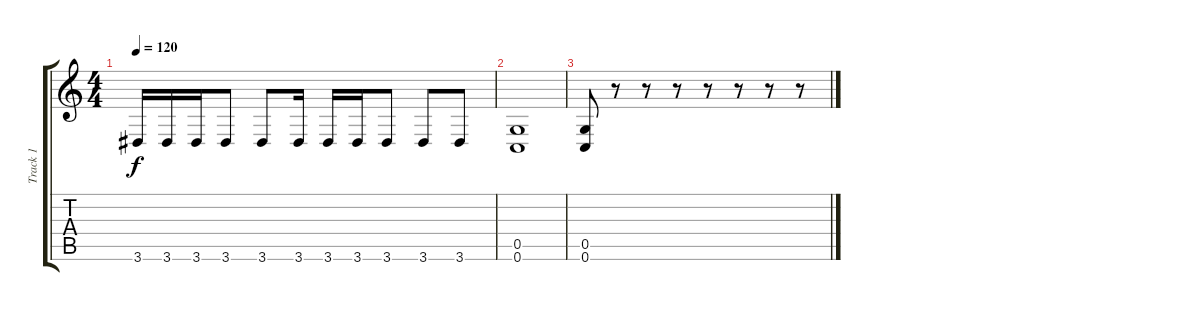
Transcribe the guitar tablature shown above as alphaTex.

\track ("Track 1" "Track 1") {instrument distortionguitar}
\staff {score tabs}
\tuning (D4 A3 F3 C3 G2 C2) {hide}
\ts (4 4)
\tempo 120
\clef g2
\ks c
3.6.16{dy f} 3.6.16 3.6.16 3.6.8 3.6.8 3.6.16 3.6.16 3.6.16 3.6.8 3.6.8 3.6.8 |
(0.5 0.6).1 |
(0.5 0.6).8 r.8 r.8 r.8 r.8 r.8 r.8 r.8
